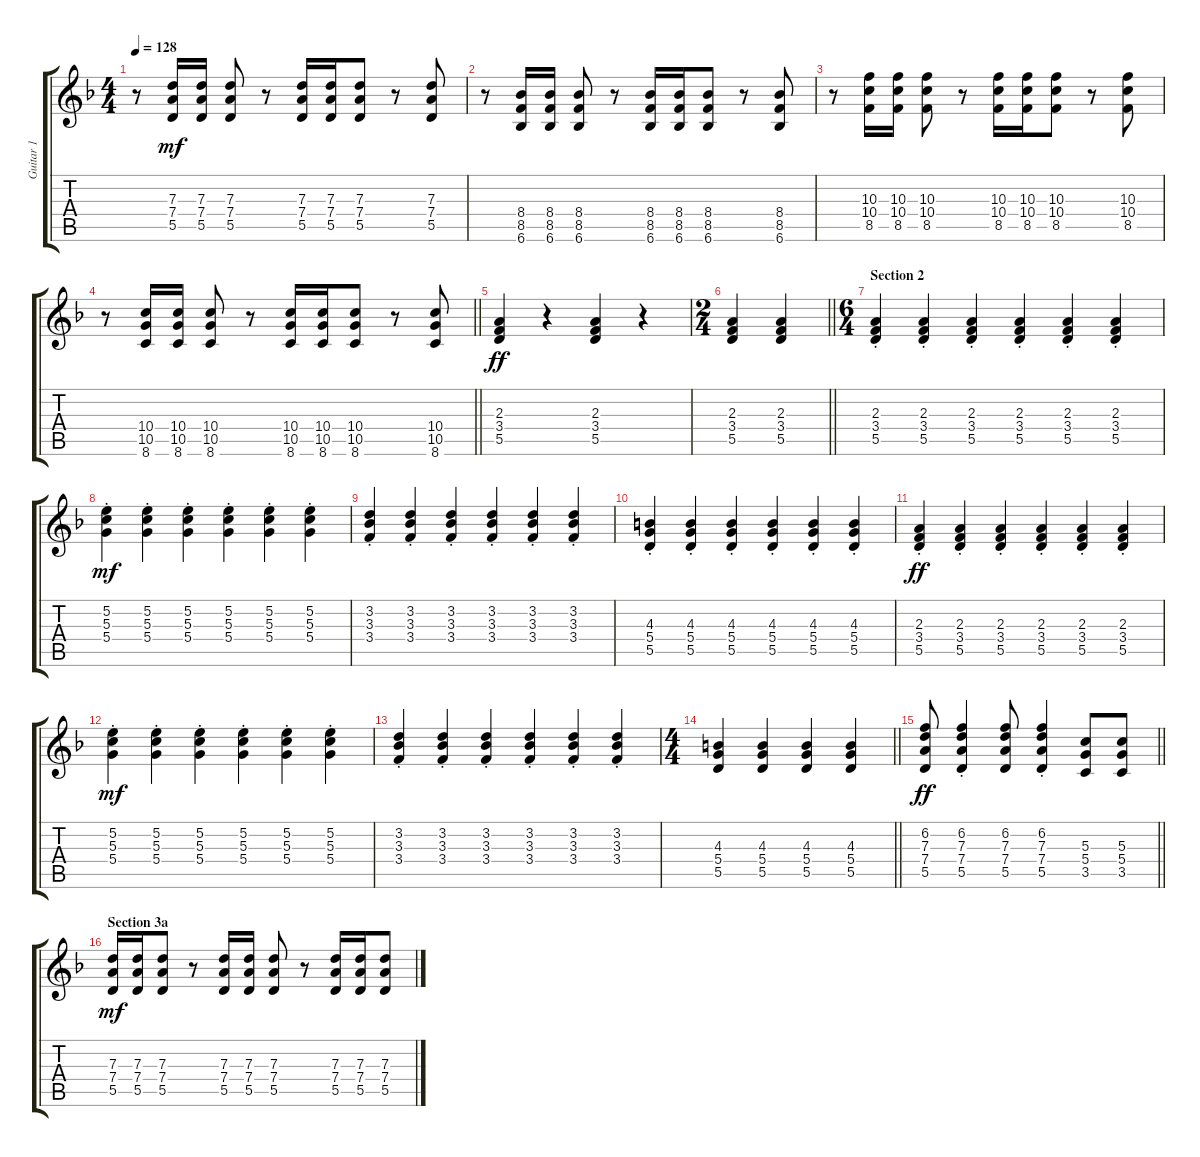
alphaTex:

\track ("Guitar 1" "Guitar 1") {instrument acousticguitarnylon}
\staff {score tabs}
\tuning (E4 B3 G3 D3 A2 E2) {hide}
\ts (4 4)
\tempo 128
\clef g2
\ks f
r.8{dy mf} (7.3 7.4 5.5).16 (7.3 7.4 5.5).16 (7.3 7.4 5.5).8 r.8 (7.3 7.4 5.5).16 (7.3 7.4 5.5).16 (7.3 7.4 5.5).8 r.8 (7.3 7.4 5.5).8 |
r.8 (8.4 8.5 6.6).16 (8.4 8.5 6.6).16 (8.4 8.5 6.6).8 r.8 (8.4 8.5 6.6).16 (8.4 8.5 6.6).16 (8.4 8.5 6.6).8 r.8 (8.4 8.5 6.6).8 |
r.8 (10.3 10.4 8.5).16 (10.3 10.4 8.5).16 (10.3 10.4 8.5).8 r.8 (10.3 10.4 8.5).16 (10.3 10.4 8.5).16 (10.3 10.4 8.5).8 r.8 (10.3 10.4 8.5).8 |
\barLineRight lightlight
r.8 (10.4 10.5 8.6).16 (10.4 10.5 8.6).16 (10.4 10.5 8.6).8 r.8 (10.4 10.5 8.6).16 (10.4 10.5 8.6).16 (10.4 10.5 8.6).8 r.8 (10.4 10.5 8.6).8 |
\section ("" "")
(2.3 3.4 5.5).4{dy ff volume 8 instrument acousticguitarnylon} r.4 (2.3 3.4 5.5).4 r.4 |
\ts (2 4)
\barLineRight lightlight
(2.3 3.4 5.5).4 (2.3 3.4 5.5).4 |
\ts (6 4)
\section ("" "Section 2")
(2.3{st} 3.4{st} 5.5{st}).4 (2.3{st} 3.4{st} 5.5{st}).4 (2.3{st} 3.4{st} 5.5{st}).4 (2.3{st} 3.4{st} 5.5{st}).4 (2.3{st} 3.4{st} 5.5{st}).4 (2.3{st} 3.4{st} 5.5{st}).4 |
(5.2{st} 5.3{st} 5.4{st}).4{dy mf} (5.2{st} 5.3{st} 5.4{st}).4 (5.2{st} 5.3{st} 5.4{st}).4 (5.2{st} 5.3{st} 5.4{st}).4 (5.2{st} 5.3{st} 5.4{st}).4 (5.2{st} 5.3{st} 5.4{st}).4 |
(3.2{st} 3.3{st} 3.4{st}).4 (3.2{st} 3.3{st} 3.4{st}).4 (3.2{st} 3.3{st} 3.4{st}).4 (3.2{st} 3.3{st} 3.4{st}).4 (3.2{st} 3.3{st} 3.4{st}).4 (3.2{st} 3.3{st} 3.4{st}).4 |
(4.3{st} 5.4{st} 5.5{st}).4 (4.3{st} 5.4{st} 5.5{st}).4 (4.3{st} 5.4{st} 5.5{st}).4 (4.3{st} 5.4{st} 5.5{st}).4 (4.3{st} 5.4{st} 5.5{st}).4 (4.3{st} 5.4{st} 5.5{st}).4 |
(2.3{st} 3.4{st} 5.5{st}).4{dy ff} (2.3{st} 3.4{st} 5.5{st}).4 (2.3{st} 3.4{st} 5.5{st}).4 (2.3{st} 3.4{st} 5.5{st}).4 (2.3{st} 3.4{st} 5.5{st}).4 (2.3{st} 3.4{st} 5.5{st}).4 |
(5.2{st} 5.3{st} 5.4{st}).4{dy mf} (5.2{st} 5.3{st} 5.4{st}).4 (5.2{st} 5.3{st} 5.4{st}).4 (5.2{st} 5.3{st} 5.4{st}).4 (5.2{st} 5.3{st} 5.4{st}).4 (5.2{st} 5.3{st} 5.4{st}).4 |
(3.2{st} 3.3{st} 3.4{st}).4 (3.2{st} 3.3{st} 3.4{st}).4 (3.2{st} 3.3{st} 3.4{st}).4 (3.2{st} 3.3{st} 3.4{st}).4 (3.2{st} 3.3{st} 3.4{st}).4 (3.2{st} 3.3{st} 3.4{st}).4 |
\ts (4 4)
\barLineRight lightlight
(4.3 5.4 5.5).4 (4.3 5.4 5.5).4 (4.3 5.4 5.5).4 (4.3 5.4 5.5).4 |
\section ("" "")
\barLineRight lightlight
(6.2 7.3 7.4 5.5).8{dy ff} (6.2{st} 7.3{st} 7.4{st} 5.5{st}).4 (6.2 7.3 7.4 5.5).8 (6.2{st} 7.3{st} 7.4{st} 5.5{st}).4 (5.3 5.4 3.5).8 (5.3 5.4 3.5).8 |
\section ("" "Section 3a")
(7.3 7.4 5.5).16{dy mf volume 10 instrument distortionguitar} (7.3 7.4 5.5).16 (7.3 7.4 5.5).8 r.8 (7.3 7.4 5.5).16 (7.3 7.4 5.5).16 (7.3 7.4 5.5).8 r.8 (7.3 7.4 5.5).16 (7.3 7.4 5.5).16 (7.3 7.4 5.5).8
